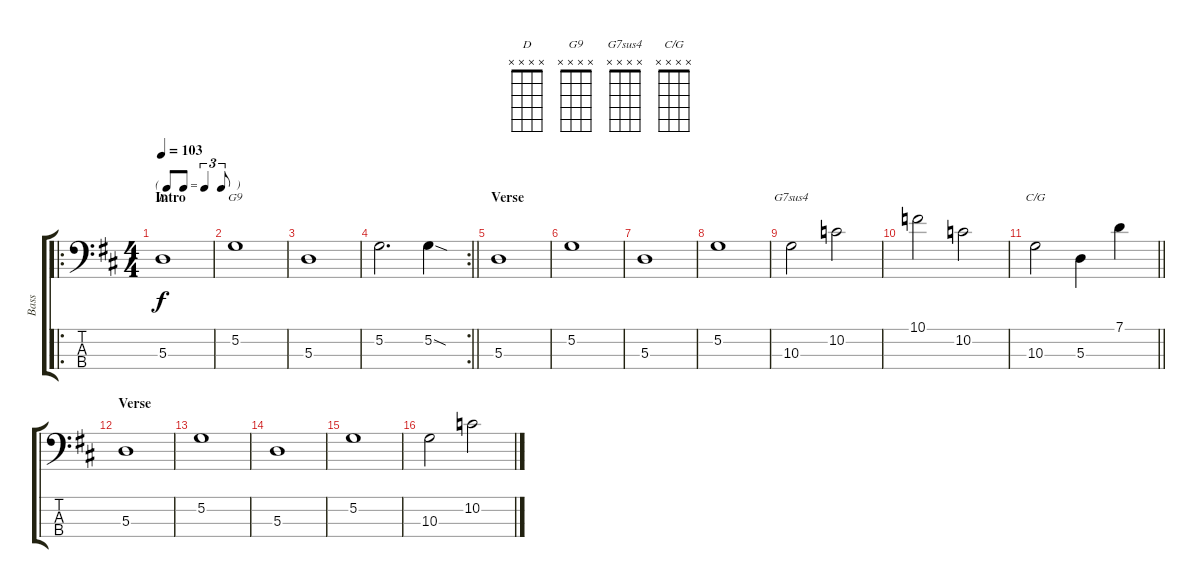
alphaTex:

\track ("Bass" "Bass") {instrument electricbassfinger}
\staff {score tabs}
\tuning (G2 D2 A1 E1) {hide}
\chord ("D" x x x x)
\chord ("G9" x x x x)
\chord ("G7sus4" x x x x)
\chord ("C/G" x x x x)
\ro
\ts (4 4)
\tf triplet8th
\section ("" "Intro")
\tempo 103
\clef f4
\ks d
5.3.1{ch "D" dy f instrument electricbassfinger} |
5.2.1{ch "G9"} |
5.3.1 |
\rc 2
\barLineRight lightlight
5.2.2{d} 5.2{sod}.4 |
\section ("" "Verse")
5.3.1 |
5.2.1 |
5.3.1 |
5.2.1 |
10.3.2{ch "G7sus4"} 10.2.2 |
10.1.2 10.2.2 |
\barLineRight lightlight
10.3.2{ch "C/G"} 5.3.4 7.1.4 |
\section ("" "Verse")
5.3.1 |
5.2.1 |
5.3.1 |
5.2.1 |
10.3.2 10.2.2
